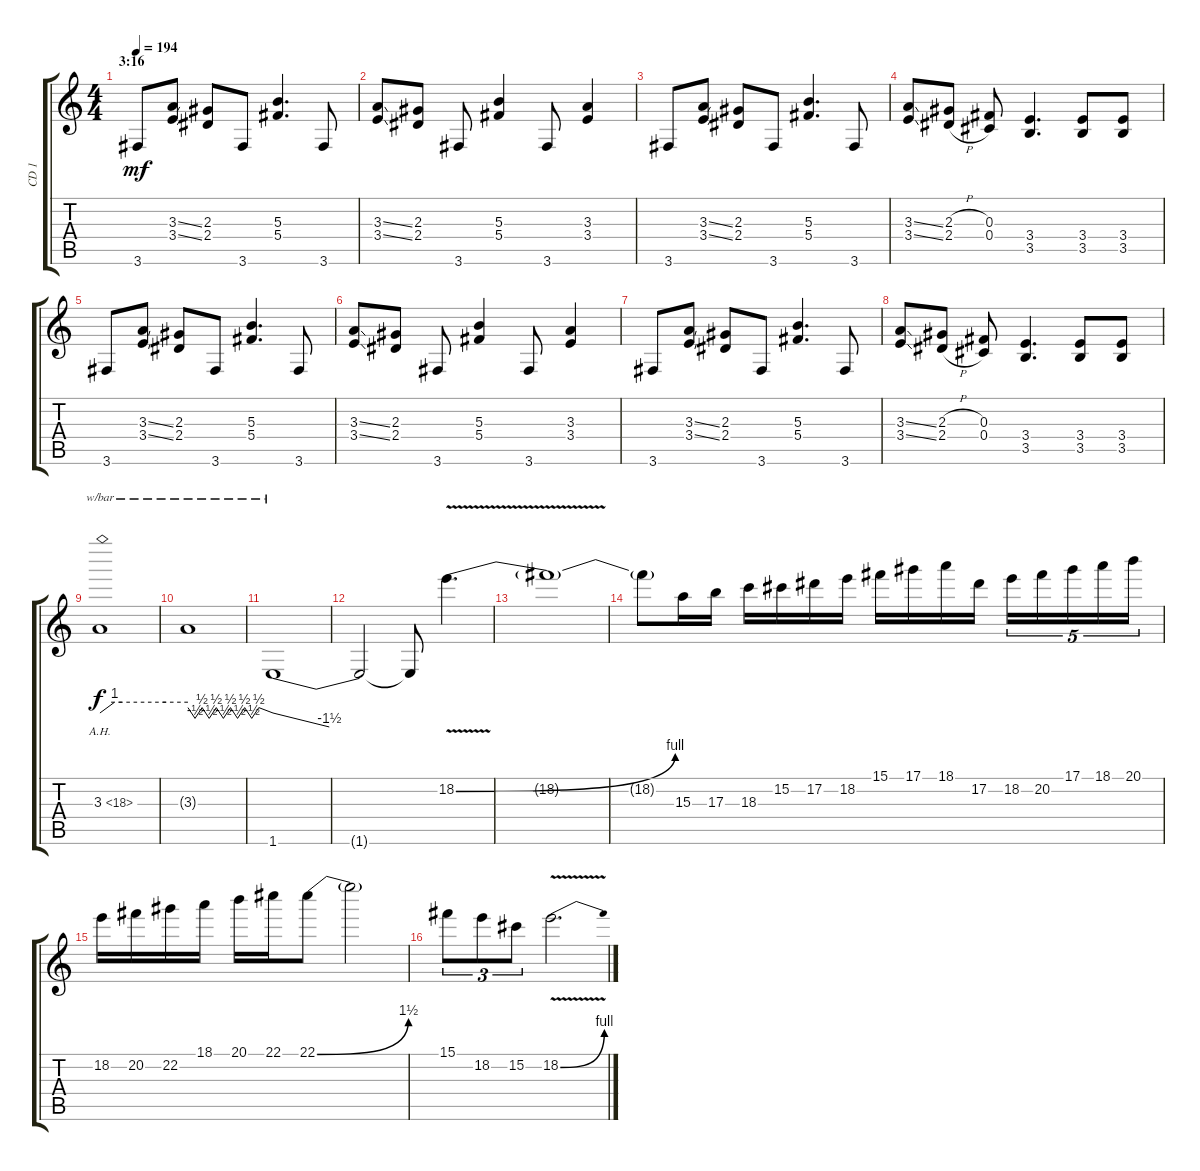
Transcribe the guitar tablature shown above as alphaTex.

\track ("CD 1" "CD 1") {instrument overdrivenguitar}
\staff {score tabs}
\tuning (Eb4 Bb3 Gb3 Db3 Ab2 Eb2) {hide}
\ts (4 4)
\section ("" "3:16")
\tempo 194
\clef g2
\ks c
3.6.8{dy mf} (3.3{ss} 3.4{ss}).8 (2.3 2.4).8 3.6.8 (5.3 5.4).4{d} 3.6.8 |
(3.3{ss} 3.4{ss}).8 (2.3 2.4).8 3.6.8 (5.3 5.4).4 3.6.8 (3.3 3.4).4 |
3.6.8 (3.3{ss} 3.4{ss}).8 (2.3 2.4).8 3.6.8 (5.3 5.4).4{d} 3.6.8 |
(3.3{ss} 3.4{ss}).8 (2.3{h} 2.4{h}).8 (0.3 0.4).8 (3.4 3.5).4{d} (3.4 3.5).8 (3.4 3.5).8 |
3.6.8 (3.3{ss} 3.4{ss}).8 (2.3 2.4).8 3.6.8 (5.3 5.4).4{d} 3.6.8 |
(3.3{ss} 3.4{ss}).8 (2.3 2.4).8 3.6.8 (5.3 5.4).4 3.6.8 (3.3 3.4).4 |
3.6.8 (3.3{ss} 3.4{ss}).8 (2.3 2.4).8 3.6.8 (5.3 5.4).4{d} 3.6.8 |
(3.3{ss} 3.4{ss}).8 (2.3{h} 2.4{h}).8 (0.3 0.4).8 (3.4 3.5).4{d} (3.4 3.5).8 (3.4 3.5).8 |
3.3{ah 15}.1{tbe (custom default 0 0 10 4 15 4 45 4 60 4) dy f} |
3.3{t}.1{tbe (custom default 0 2 5 -2 10 2 15 -2 20 2 25 -2 30 2 35 -2 40 2 45 -2 50 2 60 0)} |
1.6.1{tbe (dive default 0 0 60 -6)} |
1.6{t}.2 1.6{t}.8 18.2{be (bend 0 0 60 4) v}.4{d} |
18.2{t}.1 |
18.2{t}.8 15.3.16 17.3.16 18.3.16 15.2.16 17.2.16 18.2.16 15.1.16 17.1.16 18.1.16 17.2.16 18.2.16{tu (5 4)} 20.2.16{tu (5 4)} 17.1.16{tu (5 4)} 18.1.16{tu (5 4)} 20.1.16{tu (5 4)} |
18.2.16 20.2.16 22.2.16 18.1.16 20.1.16 22.1.16 22.1{be (bend 0 0 60 6)}.8 22.1{t}.2 |
15.1.8{tu (3 2)} 18.2.8{tu (3 2)} 15.2.8{tu (3 2)} 18.2{be (bend 0 0 60 4) v}.2{d}
